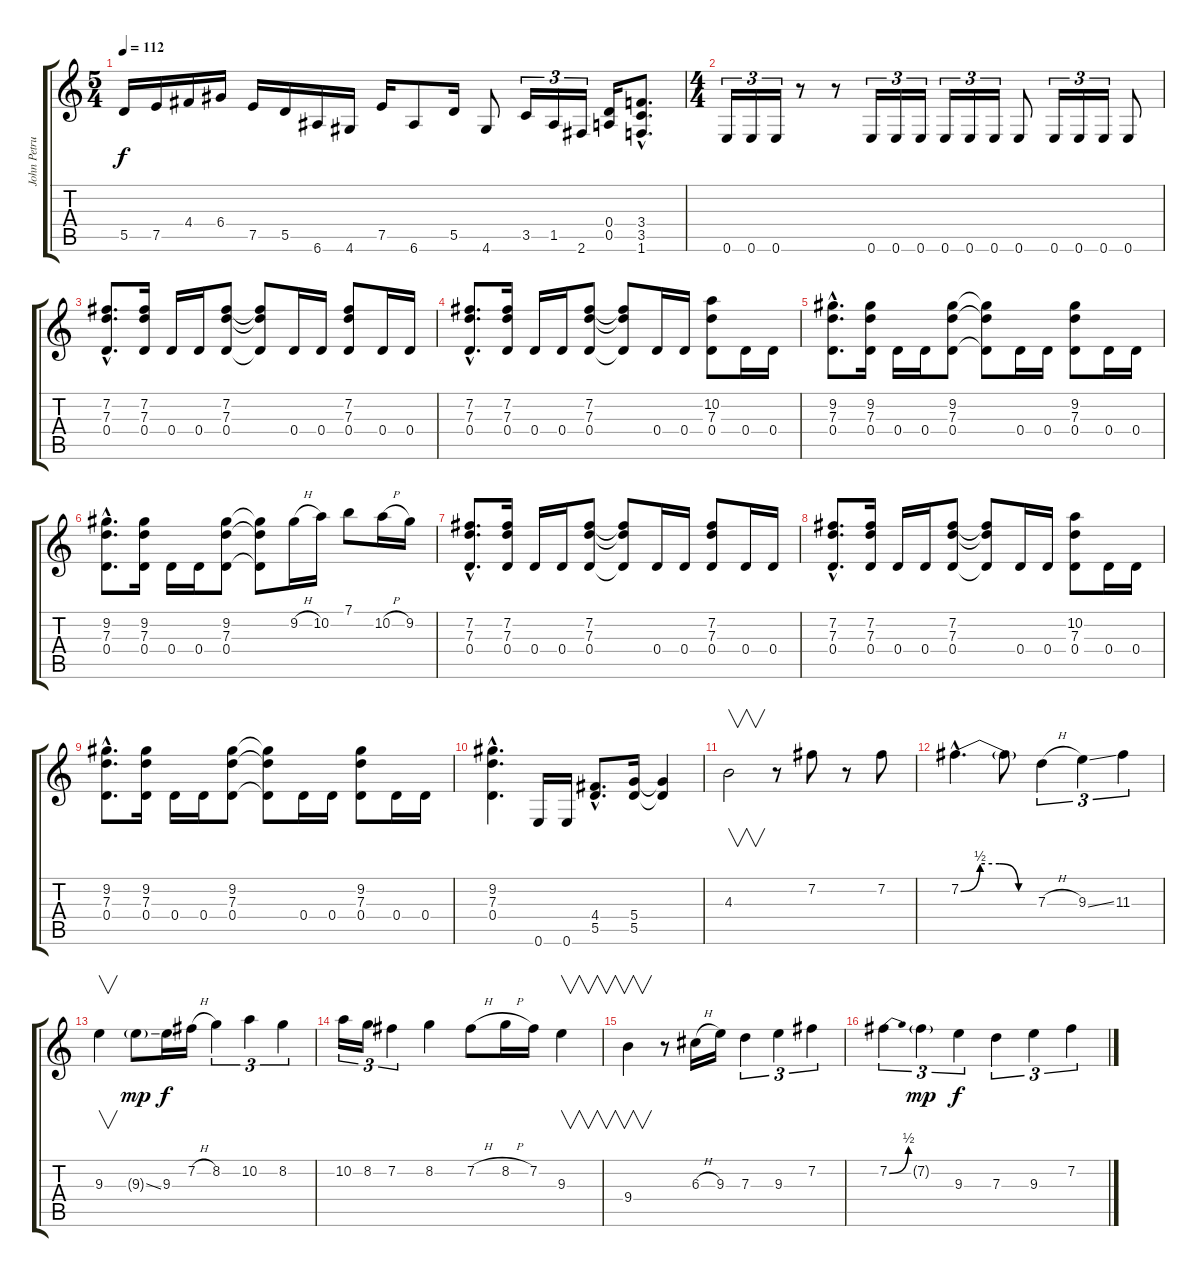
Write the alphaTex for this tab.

\track ("John Petrucci - 6 Strings Guitar" "John Petru") {instrument distortionguitar}
\staff {score tabs}
\tuning (E4 B3 G3 D3 A2 E2) {hide}
\ts (5 4)
\tempo 112
\clef g2
\ks c
5.5.16{dy f} 7.5.16 4.4.16 6.4.16 7.5.16 5.5.16 6.6.16 4.6.16 7.5.16 6.6.8 5.5.16 4.6.8 3.5.16{tu (3 2)} 1.5.16{tu (3 2)} 2.6.16{tu (3 2)} (0.4 0.5).16 (3.4{hac} 3.5{hac} 1.6{hac}).8{d} |
\ts (4 4)
0.6.16{tu (3 2)} 0.6.16{tu (3 2)} 0.6.16{tu (3 2)} r.8 r.8 0.6.16{tu (3 2)} 0.6.16{tu (3 2)} 0.6.16{tu (3 2)} 0.6.16{tu (3 2)} 0.6.16{tu (3 2)} 0.6.16{tu (3 2)} 0.6.8 0.6.16{tu (3 2)} 0.6.16{tu (3 2)} 0.6.16{tu (3 2)} 0.6.8 |
(7.2{hac} 7.3{hac} 0.4{hac}).8{d} (7.2 7.3 0.4).16 0.4.16 0.4.16 (7.2 7.3 0.4).8 (7.2{t} 7.3{t} 0.4{t}).8 0.4.16 0.4.16 (7.2 7.3 0.4).8 0.4.16 0.4.16 |
(7.2{hac} 7.3{hac} 0.4{hac}).8{d} (7.2 7.3 0.4).16 0.4.16 0.4.16 (7.2 7.3 0.4).8 (7.2{t} 7.3{t} 0.4{t}).8 0.4.16 0.4.16 (10.2 7.3 0.4).8 0.4.16 0.4.16 |
(9.2{hac} 7.3{hac} 0.4{hac}).8{d} (9.2 7.3 0.4).16 0.4.16 0.4.16 (9.2 7.3 0.4).8 (9.2{t} 7.3{t} 0.4{t}).8 0.4.16 0.4.16 (9.2 7.3 0.4).8 0.4.16 0.4.16 |
(9.2{hac} 7.3{hac} 0.4{hac}).8{d} (9.2 7.3 0.4).16 0.4.16 0.4.16 (9.2 7.3 0.4).8 (9.2{t} 7.3{t} 0.4{t}).8 9.2{h}.16 10.2.16 7.1.8 10.2{h}.16 9.2.16 |
(7.2{hac} 7.3{hac} 0.4{hac}).8{d} (7.2 7.3 0.4).16 0.4.16 0.4.16 (7.2 7.3 0.4).8 (7.2{t} 7.3{t} 0.4{t}).8 0.4.16 0.4.16 (7.2 7.3 0.4).8 0.4.16 0.4.16 |
(7.2{hac} 7.3{hac} 0.4{hac}).8{d} (7.2 7.3 0.4).16 0.4.16 0.4.16 (7.2 7.3 0.4).8 (7.2{t} 7.3{t} 0.4{t}).8 0.4.16 0.4.16 (10.2 7.3 0.4).8 0.4.16 0.4.16 |
(9.2{hac} 7.3{hac} 0.4{hac}).8{d} (9.2 7.3 0.4).16 0.4.16 0.4.16 (9.2 7.3 0.4).8 (9.2{t} 7.3{t} 0.4{t}).8 0.4.16 0.4.16 (9.2 7.3 0.4).8 0.4.16 0.4.16 |
(9.2{hac} 7.3{hac} 0.4{hac}).4{d} 0.6.16 0.6.16 (4.4{hac} 5.5{hac}).8{d} (5.4 5.5).16 (5.4{t} 5.5{t}).4 |
4.3.2{v} r.8 7.2.8 r.8 7.2.8 |
7.2{be (custom 0 0 15 2 30 2 45 0 60 0) hac}.4{d} 7.2{t}.8 7.3{h}.4{tu (3 2)} 9.3{ss}.4{tu (3 2)} 11.3.4{tu (3 2)} |
9.3.4{v} 9.3{ss g}.8{dy mp} 9.3.16{dy f} 7.2{h}.16 8.2.4{tu (3 2)} 10.2.4{tu (3 2)} 8.2.4{tu (3 2)} |
10.2.16{tu (3 2)} 8.2.16{tu (3 2)} 7.2.4{tu (3 2)} 8.2.4 7.2{h}.8 8.2{h}.16 7.2.16 9.3.4{v} |
9.4.4{v} r.8 6.3{h}.16 9.3.16 7.3.4{tu (3 2)} 9.3.4{tu (3 2)} 7.2.4{tu (3 2)} |
7.2{be (bend 0 0 60 2)}.4{tu (3 2)} 7.2{g}.4{tu (3 2) dy mp} 9.3.4{tu (3 2) dy f} 7.3.4{tu (3 2)} 9.3.4{tu (3 2)} 7.2.4{tu (3 2)}
